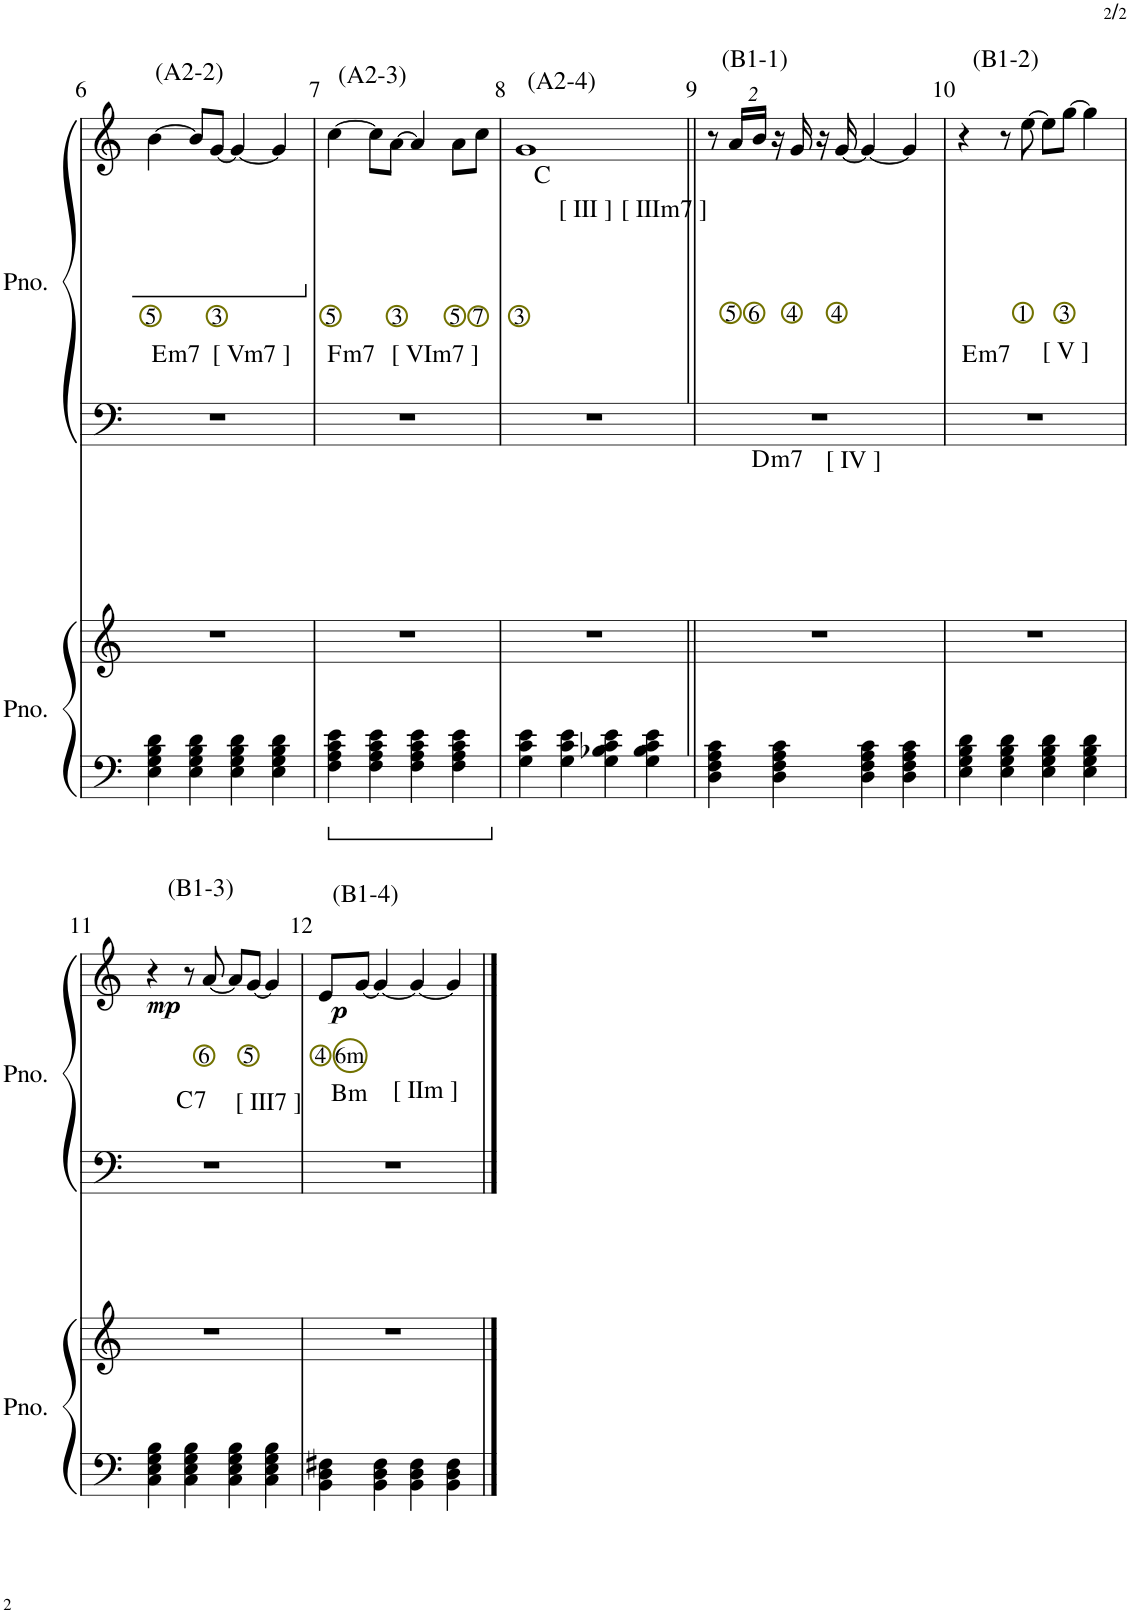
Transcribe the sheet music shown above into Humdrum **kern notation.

**kern	**kern	**harte	**kern	**kern	**text	**dynam	**harte
*part2	*part2	*part2	*part1	*part1	*part1	*part1	*part1
*staff4	*staff3	*	*staff2	*staff1	*staff1	*staff1/2	*
*I"ピアノ	*	*	*I"ピアノ	*	*	*	*
!!LO:PB:g=z
*clefF4	*clefG2	*	*clefF4	*clefG2	*	*	*
*k[]	*k[]	*	*k[]	*k[]	*	*	*
*M4/4	*M4/4	*	*M4/4	*M4/4	*	*	*
=6	=6	=6	=6	=6	=6	=6	=6
!	!	!	!	!LO:TX:a:t=(A2-2)	!	!	!
!	!	!	!	!LO:TX:b:t=[ Vm7 ]	!	!	!
!	!	!	!	!	!LO:LY:b	!	!LO:H:kt=m7
4E\ 4G\ 4B\ 4d\	1r	.	1r	[4b\	5	.	E:min7
4E\ 4G\ 4B\ 4d\	.	.	.	8b/L]	.	.	.
!	!	!	!	!	!LO:LY:b	!	!
.	.	.	.	[8g/J	3	.	.
4E\ 4G\ 4B\ 4d\	.	.	.	4g/_	.	.	.
4E\ 4G\ 4B\ 4d\	.	.	.	4g/]	.	.	.
=7	=7	=7	=7	=7	=7	=7	=7
!	!	!	!	!LO:TX:a:t=(A2-3)	!	!	!
!	!	!	!	!LO:TX:b:t=[ Ⅵm7 ]	!	!	!
!	!	!	!	!	!LO:LY:b	!	!LO:H:kt=m7
4F\ 4A\ 4c\ 4e\	1r	.	1r	[4cc\	5	.	F:min7
4F\ 4A\ 4c\ 4e\	.	.	.	8cc\L]	.	.	.
!	!	!	!	!	!LO:LY:b	!	!
.	.	.	.	[8an\J	3	.	.
4F\ 4A\ 4c\ 4e\	.	.	.	4a/]	.	.	.
!	!	!	!	!	!LO:LY:b	!	!
4F\ 4A\ 4c\ 4e\	.	.	.	8a\L	5	.	.
!	!	!	!	!	!LO:LY:b	!	!
.	.	.	.	8cc\J	7	.	.
=8	=8	=8	=8	=8	=8	=8	=8
!	!	!	!	!LO:TX:b:t=[ Ⅲ ]	!	!	!
!	!	!	!	!LO:TX:b:t=[ Ⅲm7 ]	!	!	!
!	!	!	!	!LO:TX:a:t=(A2-4)	!	!	!
!	!	!	!	!	!LO:LY:b	!	!
4G\ 4c\ 4e\	1r	.	1r	1g	3	.	C:maj
4G\ 4c\ 4e\	.	.	.	.	.	.	.
4G\ 4B-X\ 4c\ 4e\	.	.	.	.	.	.	.
4G\ 4B-\ 4c\ 4e\	.	.	.	.	.	.	.
=9||	=9||	=9||	=9||	=9||	=9||	=9||	=9||
!	!	!	!	!LO:TX:a:t=(B1-1)	!	!	!
!	!LO:TX:a:t=[ Ⅳ ]	!LO:H:kt=m7	!	!	!	!	!
4D\ 4F\ 4A\ 4c\	1r	D:min7	1r	8r	.	.	.
!	!	!	!	!	!LO:LY:b	!	!
.	.	.	.	16a/LL	5	.	.
!	!	!	!	!	!LO:LY:b	!	!
.	.	.	.	16b/JJ	6	.	.
4D\ 4F\ 4A\ 4c\	.	.	.	16r	.	.	.
!	!	!	!	!	!LO:LY:b	!	!
.	.	.	.	16g/	4	.	.
.	.	.	.	16r	.	.	.
!	!	!	!	!	!LO:LY:b	!	!
.	.	.	.	[16g/	4	.	.
4D\ 4F\ 4A\ 4c\	.	.	.	4g/_	.	.	.
4D\ 4F\ 4A\ 4c\	.	.	.	4g/]	.	.	.
=10	=10	=10	=10	=10	=10	=10	=10
!	!	!	!	!LO:TX:a:t=(B1-2)	!	!	!
!	!	!	!LO:TX:a:t=[ Ⅴ ]	!	!	!	!LO:H:kt=m7
4E\ 4G\ 4B\ 4d\	1r	.	1r	4r	.	.	E:min7
4E\ 4G\ 4B\ 4d\	.	.	.	8r	.	.	.
!	!	!	!	!	!LO:LY:b	!	!
.	.	.	.	[8ee\	1	.	.
4E\ 4G\ 4B\ 4d\	.	.	.	8ee\L]	.	.	.
!	!	!	!	!	!LO:LY:b	!	!
.	.	.	.	[8gg\J	3	.	.
4E\ 4G\ 4B\ 4d\	.	.	.	4gg\]	.	.	.
!!LO:LB:g=z
=11	=11	=11	=11	=11	=11	=11	=11
!	!	!	!	!LO:TX:a:t=(B1-3)	!	!	!
!	!	!	!LO:TX:a:t=[ Ⅲ7 ]	!	!	!	!
!	!	!	!	!	!	!LO:DY:b	!LO:H:kt=7
4C\ 4E\ 4G\ 4B\	1r	.	1r	4r	.	mp	C:7
4C\ 4E\ 4G\ 4B\	.	.	.	8r	.	.	.
!	!	!	!	!	!LO:LY:b	!	!
.	.	.	.	[8a/	6	.	.
4C\ 4E\ 4G\ 4B\	.	.	.	8a/L]	.	.	.
!	!	!	!	!	!LO:LY:b	!	!
.	.	.	.	[8g/J	5	.	.
4C\ 4E\ 4G\ 4B\	.	.	.	4g/]	.	.	.
=12	=12	=12	=12	=12	=12	=12	=12
!	!	!	!	!LO:TX:a:t=(B1-4)	!	!	!
!	!	!	!LO:TX:a:t=[ Ⅱm ]	!	!	!	!
!	!	!	!	!	!LO:LY:b	!LO:DY:b	!LO:H:kt=m
4BB\ 4D\ 4F#X\	1r	.	1r	8e/L	4	p	B:min
!	!	!	!	!	!LO:LY:b	!	!
.	.	.	.	[8g/J	6m	.	.
4BB\ 4D\ 4F#\	.	.	.	4g/_	.	.	.
4BB\ 4D\ 4F#\	.	.	.	4g/_	.	.	.
4BB\ 4D\ 4F#\	.	.	.	4g/]	.	.	.
==	==	==	==	==	==	==	==
*-	*-	*-	*-	*-	*-	*-	*-
